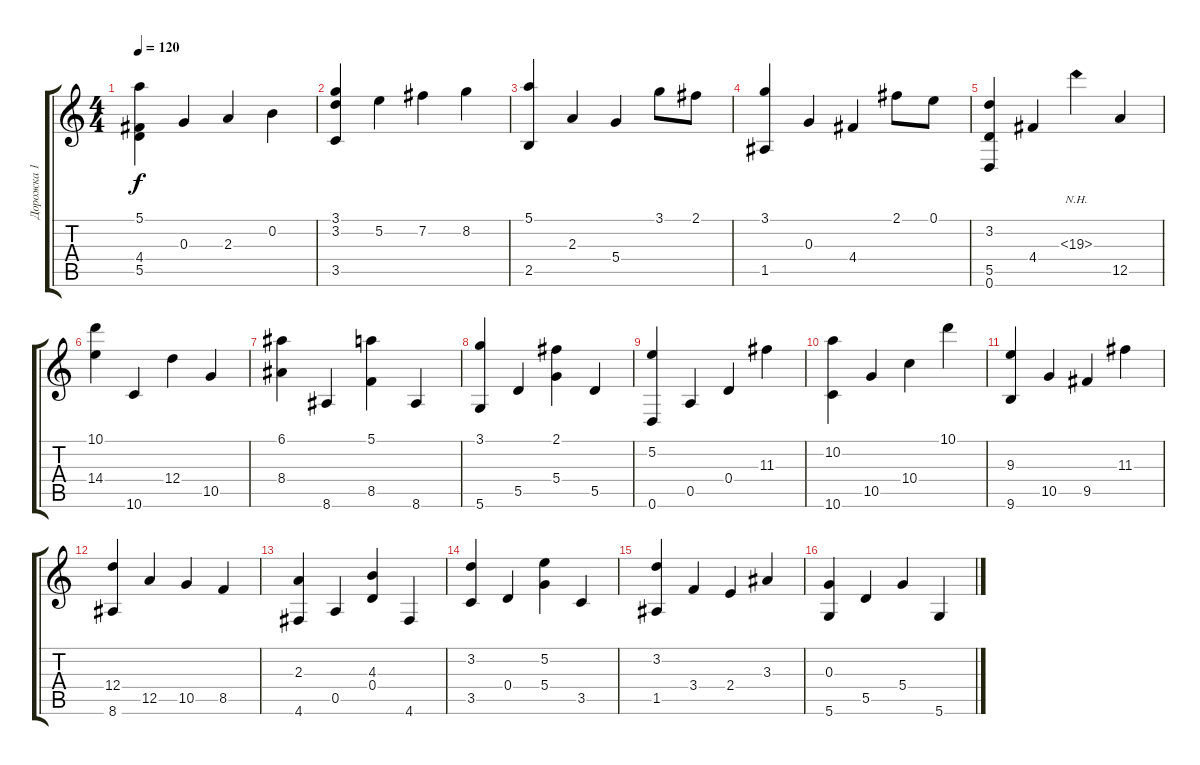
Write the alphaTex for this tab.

\track ("Дорожка 1" "Дорожка 1") {instrument acousticguitarnylon}
\staff {score tabs}
\tuning (E4 B3 G3 D3 A2 D2) {hide}
\ts (4 4)
\tempo 120
\clef g2
\ks c
(5.1 4.4 5.5).4{dy f} 0.3.4 2.3.4 0.2.4 |
(3.1 3.2 3.5).4 5.2.4 7.2.4 8.2.4 |
(5.1 2.5).4 2.3.4 5.4.4 3.1.8 2.1.8 |
(3.1 1.5).4 0.3.4 4.4.4 2.1.8 0.1.8 |
(3.2 5.5 0.6).4 4.4.4 19.3{nh}.4 12.5.4 |
(10.1 14.4).4 10.6.4 12.4.4 10.5.4 |
(6.1 8.4).4 8.6.4 (5.1 8.5).4 8.6.4 |
(3.1 5.6).4 5.5.4 (2.1 5.4).4 5.5.4 |
(5.2 0.6).4 0.5.4 0.4.4 11.3.4 |
(10.2 10.6).4 10.5.4 10.4.4 10.1.4 |
(9.3 9.6).4 10.5.4 9.5.4 11.3.4 |
(12.4 8.6).4 12.5.4 10.5.4 8.5.4 |
(2.3 4.6).4 0.5.4 (4.3 0.4).4 4.6.4 |
(3.2 3.5).4 0.4.4 (5.2 5.4).4 3.5.4 |
(3.2 1.5).4 3.4.4 2.4.4 3.3.4 |
(0.3 5.6).4 5.5.4 5.4.4 5.6.4
